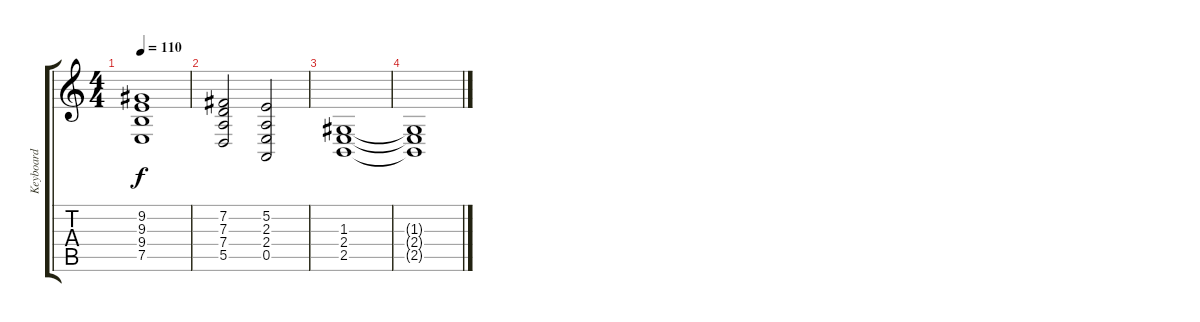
\track ("Keyboard" "Keyboard") {instrument stringensemble2}
\staff {score tabs}
\tuning (E4 B3 G3 D3 A2 E2) {hide}
\ts (4 4)
\tempo 110
\clef g2
\ks c
(9.2 9.3 9.4 7.5).1{dy f volume 0} |
(7.2 7.3 7.4 5.5).2 (5.2 2.3 2.4 0.5).2 |
(1.3 2.4 2.5).1 |
(1.3{t} 2.4{t} 2.5{t}).1
